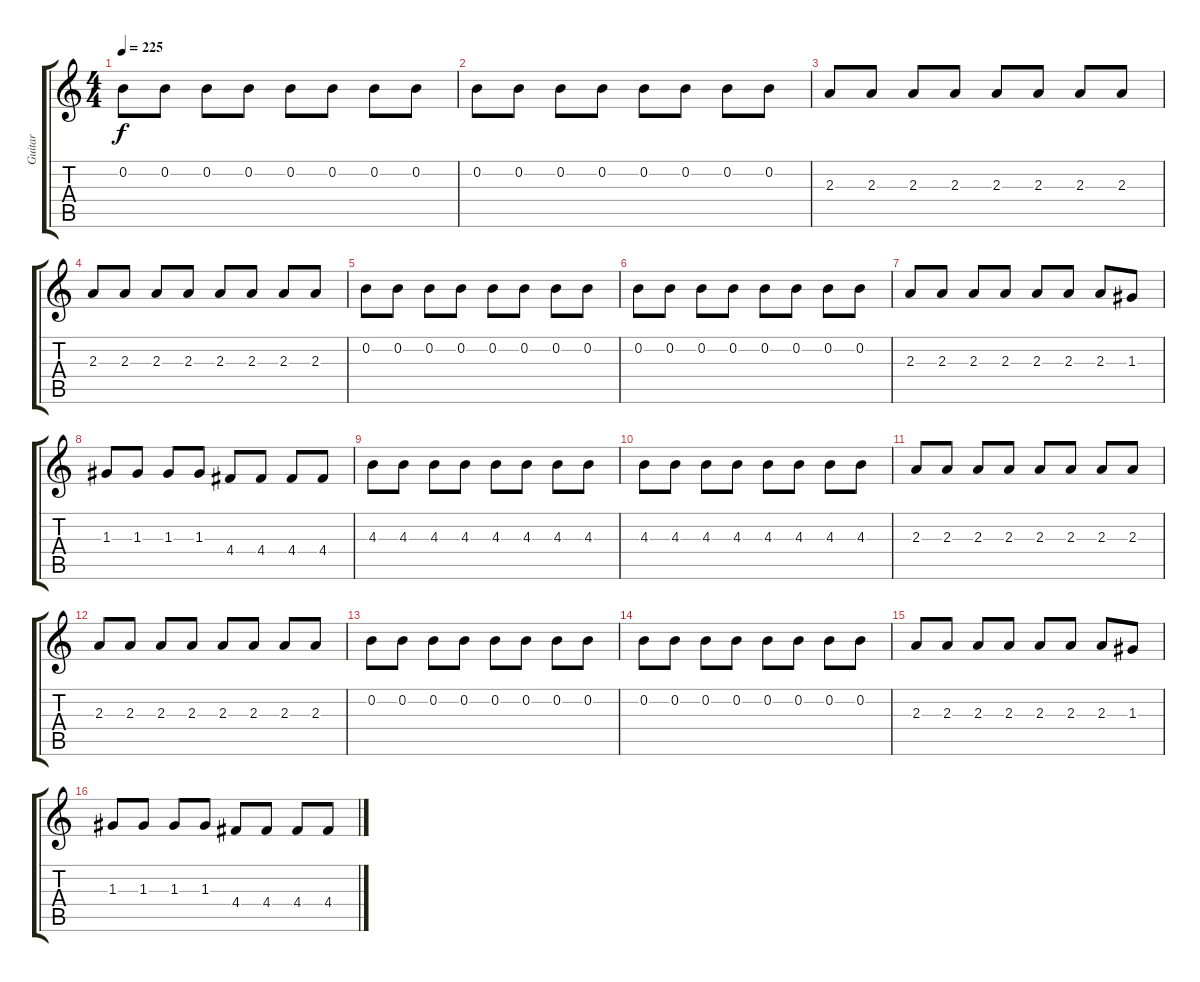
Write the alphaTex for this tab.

\track ("Guitar" "Guitar") {instrument distortionguitar}
\staff {score tabs}
\tuning (E4 B3 G3 D3 A2 E2) {hide}
\ts (4 4)
\tempo 225
\clef g2
\ks c
0.2.8{dy f} 0.2.8 0.2.8 0.2.8 0.2.8 0.2.8 0.2.8 0.2.8 |
0.2.8 0.2.8 0.2.8 0.2.8 0.2.8 0.2.8 0.2.8 0.2.8 |
2.3.8 2.3.8 2.3.8 2.3.8 2.3.8 2.3.8 2.3.8 2.3.8 |
2.3.8 2.3.8 2.3.8 2.3.8 2.3.8 2.3.8 2.3.8 2.3.8 |
0.2.8 0.2.8 0.2.8 0.2.8 0.2.8 0.2.8 0.2.8 0.2.8 |
0.2.8 0.2.8 0.2.8 0.2.8 0.2.8 0.2.8 0.2.8 0.2.8 |
2.3.8 2.3.8 2.3.8 2.3.8 2.3.8 2.3.8 2.3.8 1.3.8 |
1.3.8 1.3.8 1.3.8 1.3.8 4.4.8 4.4.8 4.4.8 4.4.8 |
4.3.8 4.3.8 4.3.8 4.3.8 4.3.8 4.3.8 4.3.8 4.3.8 |
4.3.8 4.3.8 4.3.8 4.3.8 4.3.8 4.3.8 4.3.8 4.3.8 |
2.3.8 2.3.8 2.3.8 2.3.8 2.3.8 2.3.8 2.3.8 2.3.8 |
2.3.8 2.3.8 2.3.8 2.3.8 2.3.8 2.3.8 2.3.8 2.3.8 |
0.2.8 0.2.8 0.2.8 0.2.8 0.2.8 0.2.8 0.2.8 0.2.8 |
0.2.8 0.2.8 0.2.8 0.2.8 0.2.8 0.2.8 0.2.8 0.2.8 |
2.3.8 2.3.8 2.3.8 2.3.8 2.3.8 2.3.8 2.3.8 1.3.8 |
1.3.8 1.3.8 1.3.8 1.3.8 4.4.8 4.4.8 4.4.8 4.4.8
